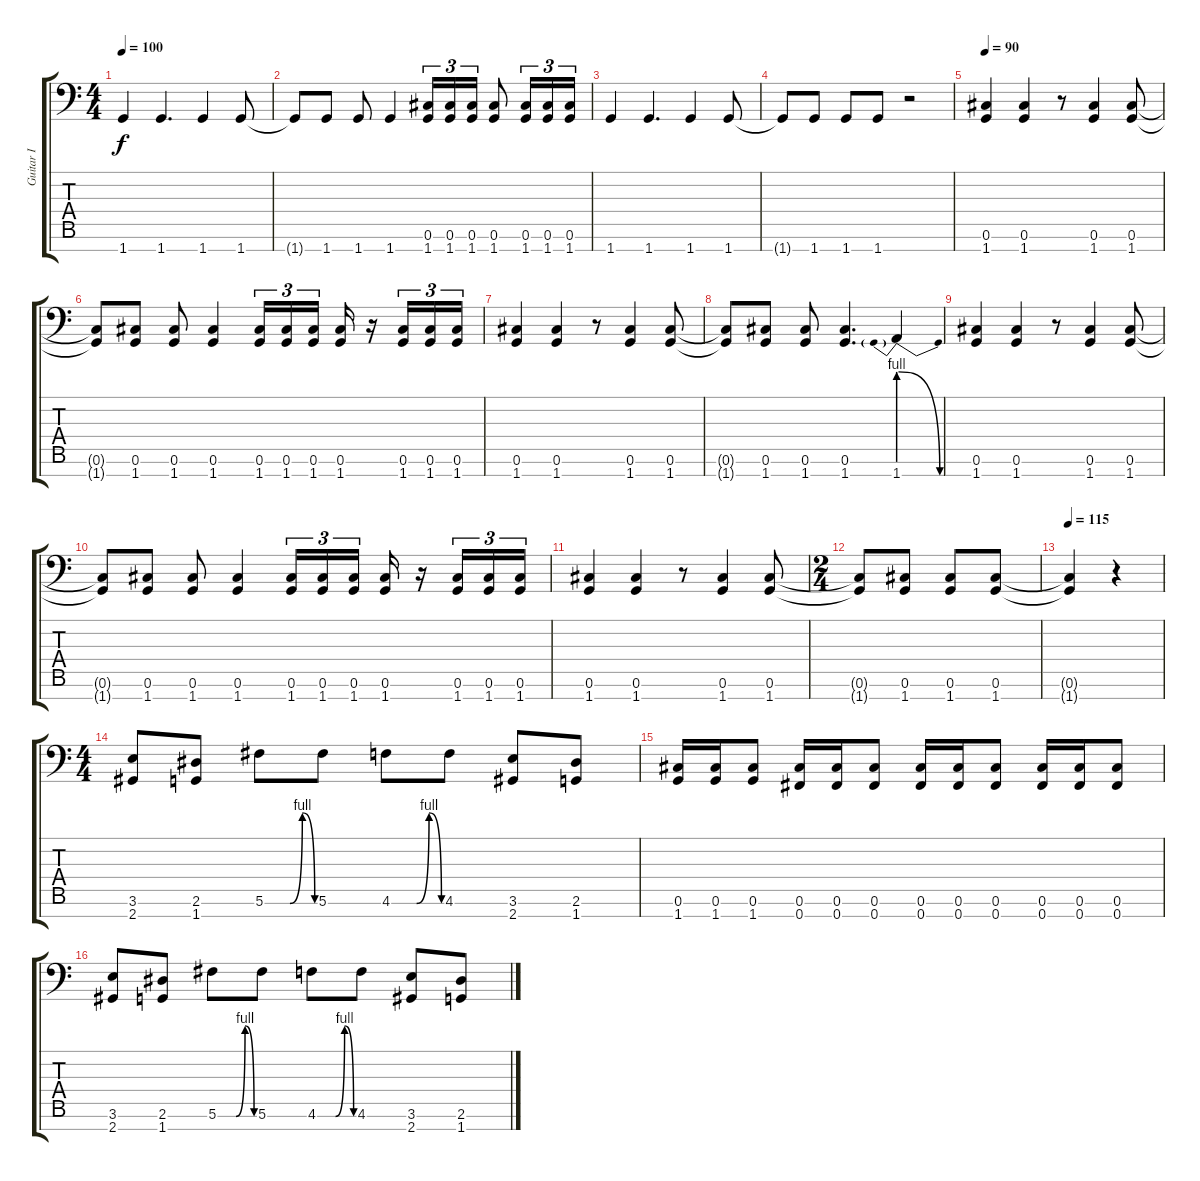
\track ("Guitar I" "Guitar I") {instrument distortionguitar}
\staff {score tabs}
\tuning (Db4 Ab3 E3 B2 Gb2 Db2 Gb1) {hide}
\ts (4 4)
\tempo 100
\clef f4
\ks c
1.7.4{dy f instrument distortionguitar} 1.7.4{d} 1.7.4 1.7.8 |
1.7{t}.8 1.7.8 1.7.8 1.7.4 (0.6 1.7).16{tu (3 2)} (0.6 1.7).16{tu (3 2)} (0.6 1.7).16{tu (3 2)} (0.6 1.7).8 (0.6 1.7).16{tu (3 2)} (0.6 1.7).16{tu (3 2)} (0.6 1.7).16{tu (3 2)} |
1.7.4 1.7.4{d} 1.7.4 1.7.8 |
1.7{t}.8 1.7.8 1.7.8 1.7.8 r.2 |
\tempo 90
(0.6 1.7).4 (0.6 1.7).4 r.8 (0.6 1.7).4 (0.6 1.7).8 |
(0.6{t} 1.7{t}).8 (0.6 1.7).8 (0.6 1.7).8 (0.6 1.7).4 (0.6 1.7).16{tu (3 2)} (0.6 1.7).16{tu (3 2)} (0.6 1.7).16{tu (3 2)} (0.6 1.7).16 r.16 (0.6 1.7).16{tu (3 2)} (0.6 1.7).16{tu (3 2)} (0.6 1.7).16{tu (3 2)} |
(0.6 1.7).4 (0.6 1.7).4 r.8 (0.6 1.7).4 (0.6 1.7).8 |
(0.6{t} 1.7{t}).8 (0.6 1.7).8 (0.6 1.7).8 (0.6 1.7).4{d} 1.7{be (prebendrelease 0 4 60 0)}.4 |
(0.6 1.7).4 (0.6 1.7).4 r.8 (0.6 1.7).4 (0.6 1.7).8 |
(0.6{t} 1.7{t}).8 (0.6 1.7).8 (0.6 1.7).8 (0.6 1.7).4 (0.6 1.7).16{tu (3 2)} (0.6 1.7).16{tu (3 2)} (0.6 1.7).16{tu (3 2)} (0.6 1.7).16 r.16 (0.6 1.7).16{tu (3 2)} (0.6 1.7).16{tu (3 2)} (0.6 1.7).16{tu (3 2)} |
(0.6 1.7).4 (0.6 1.7).4 r.8 (0.6 1.7).4 (0.6 1.7).8 |
\ts (2 4)
(0.6{t} 1.7{t}).8 (0.6 1.7).8 (0.6 1.7).8 (0.6 1.7).8 |
\tempo 115
(0.6{t} 1.7{t}).4 r.4 |
\ts (4 4)
(3.6 2.7).8 (2.6 1.7).8 5.6{be (custom 0 0 30 0 45 4 60 0)}.8 5.6.8 4.6{be (custom 0 0 30 0 45 4 60 0)}.8 4.6.8 (3.6 2.7).8 (2.6 1.7).8 |
(0.6 1.7).16 (0.6 1.7).16 (0.6 1.7).8 (0.6 0.7).16 (0.6 0.7).16 (0.6 0.7).8 (0.6 0.7).16 (0.6 0.7).16 (0.6 0.7).8 (0.6 0.7).16 (0.6 0.7).16 (0.6 0.7).8 |
(3.6 2.7).8 (2.6 1.7).8 5.6{be (custom 0 0 30 0 45 4 60 0)}.8 5.6.8 4.6{be (custom 0 0 30 0 45 4 60 0)}.8 4.6.8 (3.6 2.7).8 (2.6 1.7).8
